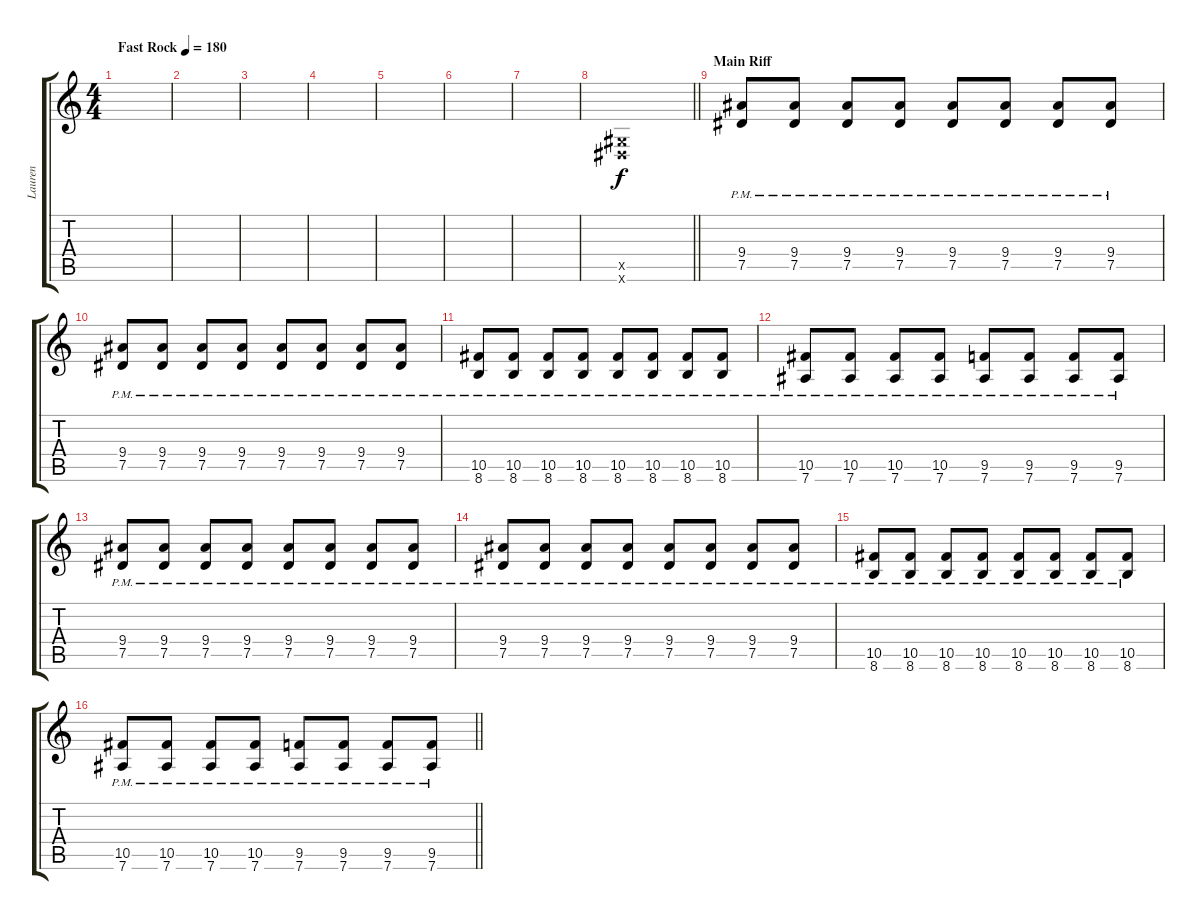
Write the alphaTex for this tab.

\track ("Lauren" "Lauren") {instrument distortionguitar}
\staff {score tabs}
\tuning (Eb4 Bb3 Gb3 Db3 Ab2 Eb2) {hide}
\ts (4 4)
\tempo (180 "Fast Rock")
\clef g2
\ks c
|
|
|
|
|
|
|
\barLineRight lightlight
(0.5{x} 0.6{x}).1 |
\section ("" "Main Riff")
(9.4{pm} 7.5{pm}).8 (9.4{pm} 7.5{pm}).8 (9.4{pm} 7.5{pm}).8 (9.4{pm} 7.5{pm}).8 (9.4{pm} 7.5{pm}).8 (9.4{pm} 7.5{pm}).8 (9.4{pm} 7.5{pm}).8 (9.4{pm} 7.5{pm}).8 |
(9.4{pm} 7.5{pm}).8 (9.4{pm} 7.5{pm}).8 (9.4{pm} 7.5{pm}).8 (9.4{pm} 7.5{pm}).8 (9.4{pm} 7.5{pm}).8 (9.4{pm} 7.5{pm}).8 (9.4{pm} 7.5{pm}).8 (9.4{pm} 7.5{pm}).8 |
(10.5{pm} 8.6{pm}).8 (10.5{pm} 8.6{pm}).8 (10.5{pm} 8.6{pm}).8 (10.5{pm} 8.6{pm}).8 (10.5{pm} 8.6{pm}).8 (10.5{pm} 8.6{pm}).8 (10.5{pm} 8.6{pm}).8 (10.5{pm} 8.6{pm}).8 |
(10.5{pm} 7.6{pm}).8 (10.5{pm} 7.6{pm}).8 (10.5{pm} 7.6{pm}).8 (10.5{pm} 7.6{pm}).8 (9.5{pm} 7.6{pm}).8 (9.5{pm} 7.6{pm}).8 (9.5{pm} 7.6{pm}).8 (9.5{pm} 7.6{pm}).8 |
(9.4{pm} 7.5{pm}).8 (9.4{pm} 7.5{pm}).8 (9.4{pm} 7.5{pm}).8 (9.4{pm} 7.5{pm}).8 (9.4{pm} 7.5{pm}).8 (9.4{pm} 7.5{pm}).8 (9.4{pm} 7.5{pm}).8 (9.4{pm} 7.5{pm}).8 |
(9.4{pm} 7.5{pm}).8 (9.4{pm} 7.5{pm}).8 (9.4{pm} 7.5{pm}).8 (9.4{pm} 7.5{pm}).8 (9.4{pm} 7.5{pm}).8 (9.4{pm} 7.5{pm}).8 (9.4{pm} 7.5{pm}).8 (9.4{pm} 7.5{pm}).8 |
(10.5{pm} 8.6{pm}).8 (10.5{pm} 8.6{pm}).8 (10.5{pm} 8.6{pm}).8 (10.5{pm} 8.6{pm}).8 (10.5{pm} 8.6{pm}).8 (10.5{pm} 8.6{pm}).8 (10.5{pm} 8.6{pm}).8 (10.5{pm} 8.6{pm}).8 |
\barLineRight lightlight
(10.5{pm} 7.6{pm}).8 (10.5{pm} 7.6{pm}).8 (10.5{pm} 7.6{pm}).8 (10.5{pm} 7.6{pm}).8 (9.5{pm} 7.6{pm}).8 (9.5{pm} 7.6{pm}).8 (9.5{pm} 7.6{pm}).8 (9.5{pm} 7.6{pm}).8
